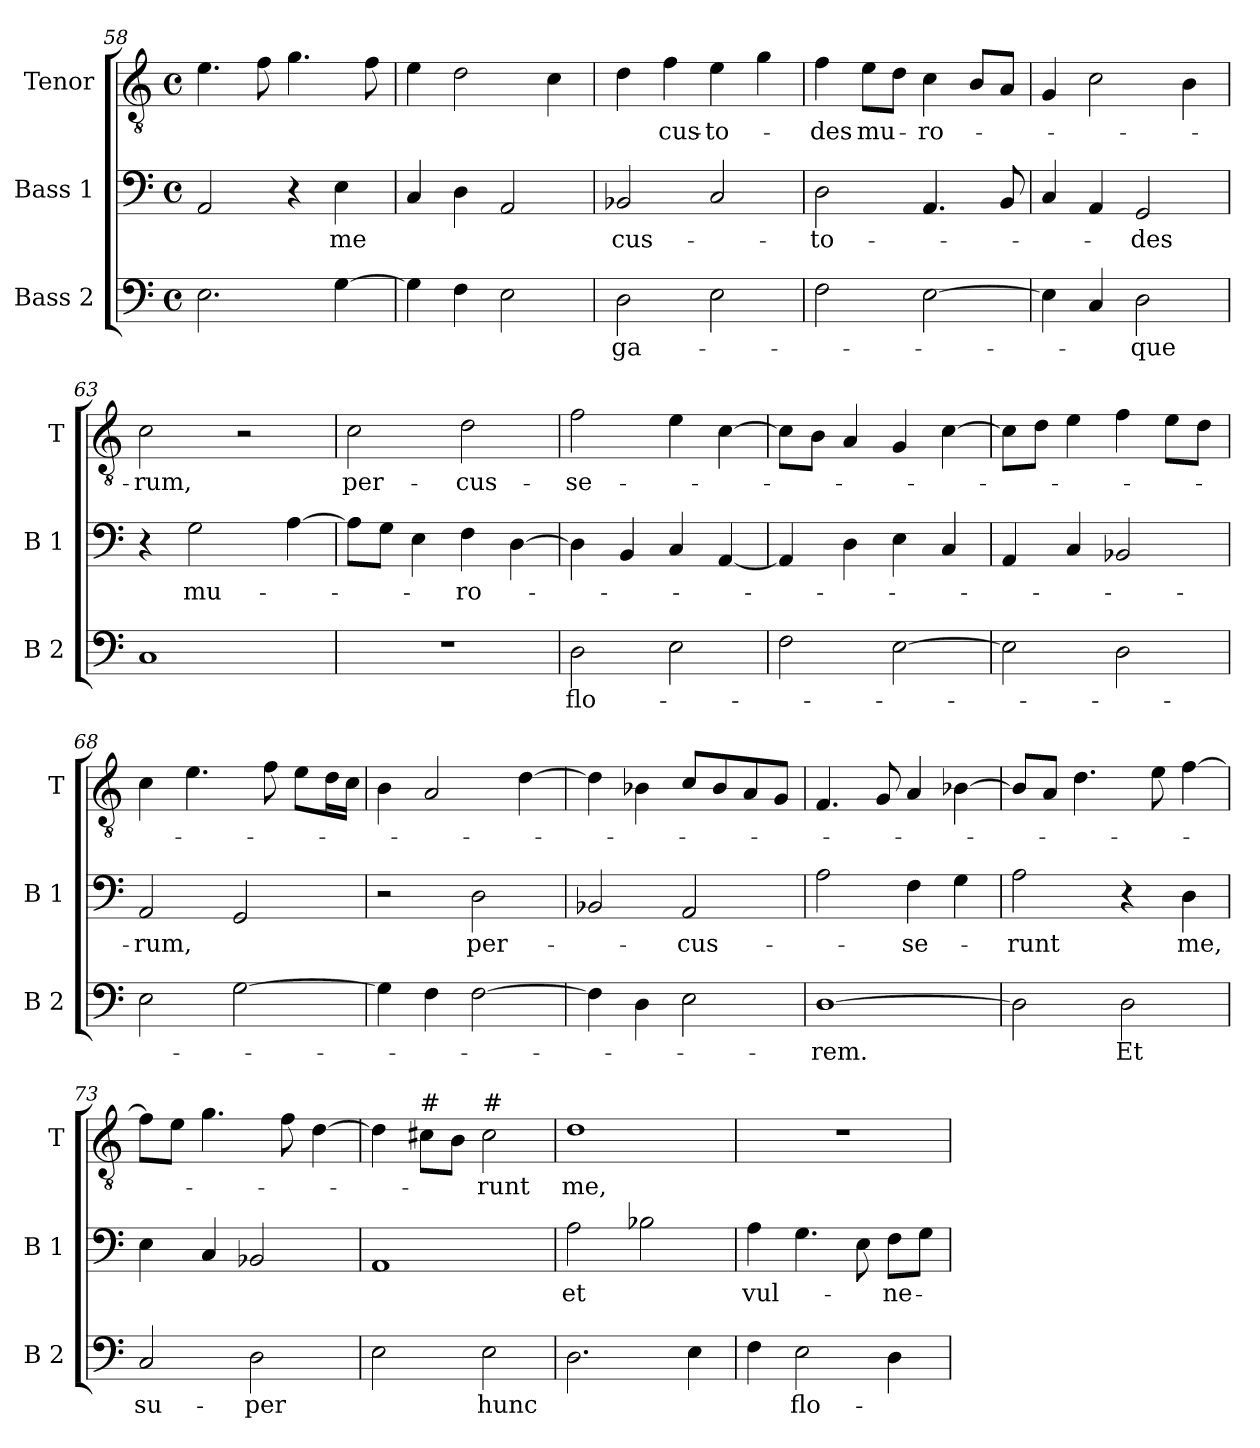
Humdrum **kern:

**kern	**text	**kern	**text	**kern	**text
*part3	*part3	*part2	*part2	*part1	*part1
*staff3	*staff3	*staff2	*staff2	*staff1	*staff1
*I"Bass 2	*	*I"Bass 1	*	*I"Tenor	*
*I'B 2	*	*I'B 1	*	*I'T	*
*clefF4	*	*clefF4	*	*clefGv2	*
*k[]	*	*k[]	*	*k[]	*
*C:	*	*C:	*	*C:	*
*M4/4	*	*M4/4	*	*M4/4	*
*met(c)	*	*met(c)	*	*met(c)	*
=58	=58	=58	=58	=58	=58
2.E\	.	2AA/	.	4.e\	.
.	.	.	.	8f\	.
.	.	4r	.	4.g\	.
!	!	!	!LO:LY:b	!	!
[4G\	.	4E\	me	.	.
.	.	.	.	8f\	.
=59	=59	=59	=59	=59	=59
4G\]	.	4C/	.	4e\	.
4F\	.	4D\	.	2d\	.
2E\	.	2AA/	.	.	.
.	.	.	.	4c\	.
=60	=60	=60	=60	=60	=60
!	!LO:LY:b	!	!LO:LY:b	!	!
2D\	-ga-	2BB-X/	cus-	4d\	.
!	!	!	!	!	!LO:LY:b
.	.	.	.	4f\	cus-
!	!	!	!	!	!LO:LY:b
2E\	.	2C/	.	4e\	-to-
.	.	.	.	4g\	.
=61	=61	=61	=61	=61	=61
!	!	!	!LO:LY:b	!	!LO:LY:b
2F\	.	2D\	-to-	4f\	-des
!	!	!	!	!	!LO:LY:b
.	.	.	.	8e\L	mu-
.	.	.	.	8d\J	.
!	!	!	!	!	!LO:LY:b
[2E\	.	4.AA/	.	4c\	-ro-
.	.	.	.	8B/L	.
.	.	8BB/	.	8A/J	.
=62	=62	=62	=62	=62	=62
4E\]	.	4C/	.	4G/	.
4C/	.	4AA/	.	2c\	.
!	!LO:LY:b	!	!LO:LY:b	!	!
2D\	-que	2GG/	-des	.	.
.	.	.	.	4B\	.
!!LO:PB:g=z
=63	=63	=63	=63	=63	=63
!	!	!	!	!	!LO:LY:b
1C	.	4r	.	2c\	-rum,
!	!	!	!LO:LY:b	!	!
.	.	2G\	mu-	.	.
.	.	.	.	2r	.
.	.	[4A\	.	.	.
=64	=64	=64	=64	=64	=64
!	!	!	!	!	!LO:LY:b
1r	.	8A\L]	.	2c\	per-
.	.	8G\J	.	.	.
.	.	4E\	.	.	.
!	!	!	!LO:LY:b	!	!LO:LY:b
.	.	4F\	-ro-	2d\	-cus-
.	.	[4D\	.	.	.
=65	=65	=65	=65	=65	=65
!	!LO:LY:b	!	!	!	!LO:LY:b
2D\	flo-	4D\]	.	2f\	-se-
.	.	4BB/	.	.	.
2E\	.	4C/	.	4e\	.
.	.	[4AA/	.	[4c\	.
=66	=66	=66	=66	=66	=66
2F\	.	4AA/]	.	8c\L]	.
.	.	.	.	8B\J	.
.	.	4D\	.	4A/	.
[2E\	.	4E\	.	4G/	.
.	.	4C/	.	[4c\	.
=67	=67	=67	=67	=67	=67
2E\]	.	4AA/	.	8c\L]	.
.	.	.	.	8d\J	.
.	.	4C/	.	4e\	.
2D\	.	2BB-X/	.	4f\	.
.	.	.	.	8e\L	.
.	.	.	.	8d\J	.
!!LO:LB:g=z
=68	=68	=68	=68	=68	=68
!	!	!	!LO:LY:b	!	!
2E\	.	2AA/	-rum,	4c\	.
.	.	.	.	4.e\	.
[2G\	.	2GG/	.	.	.
.	.	.	.	8f\	.
.	.	.	.	8e\L	.
.	.	.	.	16d\L	.
.	.	.	.	16c\JJ	.
=69	=69	=69	=69	=69	=69
4G\]	.	2r	.	4B\	.
4F\	.	.	.	2A/	.
!	!	!	!LO:LY:b	!	!
[2F\	.	2D\	per-	.	.
.	.	.	.	[4d\	.
=70	=70	=70	=70	=70	=70
4F\]	.	2BB-X/	.	4d\]	.
4D\	.	.	.	4B-X\	.
!	!	!	!LO:LY:b	!	!
2E\	.	2AA/	-cus-	8c/L	.
.	.	.	.	8B-/	.
.	.	.	.	8A/	.
.	.	.	.	8G/J	.
=71	=71	=71	=71	=71	=71
!	!LO:LY:b	!	!	!	!
[1D	-rem.	2A\	.	4.F/	.
.	.	.	.	8G/	.
!	!	!	!LO:LY:b	!	!
.	.	4F\	-se-	4A/	.
.	.	4G\	.	[4B-X\	.
=72	=72	=72	=72	=72	=72
!	!	!	!LO:LY:b	!	!
2D\]	.	2A\	-runt	8B-/L]	.
.	.	.	.	8A/J	.
.	.	.	.	4.d\	.
!	!LO:LY:b	!	!	!	!
2D\	Et	4r	.	.	.
.	.	.	.	8e\	.
!	!	!	!LO:LY:b	!	!
.	.	4D\	me,	[4f\	.
!!LO:LB:g=z
=73	=73	=73	=73	=73	=73
!	!LO:LY:b	!	!	!	!
2C/	su-	4E\	.	8f\L]	.
.	.	.	.	8e\J	.
.	.	4C/	.	4.g\	.
!	!LO:LY:b	!	!	!	!
2D\	-per	2BB-X/	.	.	.
.	.	.	.	8f\	.
.	.	.	.	[4d\	.
=74	=74	=74	=74	=74	=74
2E\	.	1AA	.	4d\]	.
!	!	!	!	!LO:TX:a:t=#	!
.	.	.	.	8c#X\L	.
.	.	.	.	8B\J	.
!	!	!	!	!LO:TX:a:t=#	!
!	!LO:LY:b	!	!	!	!LO:LY:b
2E\	hunc	.	.	2c#\	-runt
=75	=75	=75	=75	=75	=75
!	!	!	!LO:LY:b	!	!LO:LY:b
2.D\	.	2A\	et	1d	me,
.	.	2B-X\	.	.	.
4E\	.	.	.	.	.
=76	=76	=76	=76	=76	=76
!	!	!	!LO:LY:b	!	!
4F\	.	4A\	vul-	1r	.
!	!LO:LY:b	!	!	!	!
2E\	flo-	4.G\	.	.	.
.	.	8E\	.	.	.
!	!	!	!LO:LY:b	!	!
4D\	.	8F\L	-ne-	.	.
.	.	8G\J	.	.	.
=	=	=	=	=	=
*-	*-	*-	*-	*-	*-
